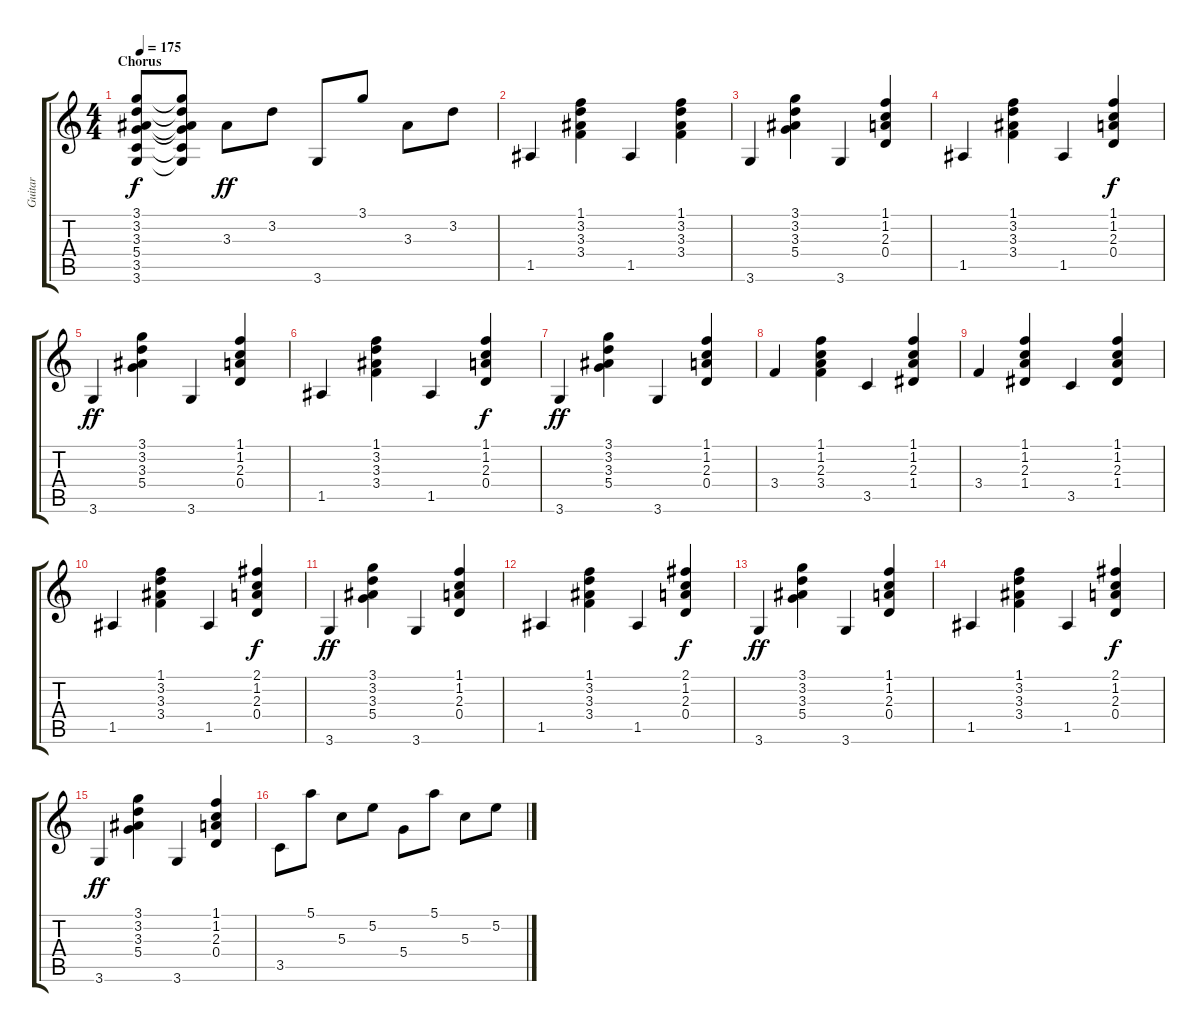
\track ("Guitar" "Guitar") {instrument acousticguitarsteel}
\staff {score tabs}
\tuning (E4 B3 G3 D3 A2 E2) {hide}
\ts (4 4)
\section ("" "Chorus")
\tempo 175
\clef g2
\ks c
(3.1{t} 3.2{t} 3.3{t} 5.4{t} 3.5{t} 3.6{t}).8{dy f} (3.1{t} 3.2{t} 3.3{t} 5.4{t} 3.5{t} 3.6{t}).8 3.3.8{dy ff volume 10} 3.2.8 3.6.8 3.1.8 3.3.8 3.2.8 |
1.5.4 (1.1 3.2 3.3 3.4).4 1.5.4 (1.1 3.2 3.3 3.4).4 |
3.6.4 (3.1 3.2 3.3 5.4).4 3.6.4 (1.1 1.2 2.3 0.4).4 |
1.5.4 (1.1 3.2 3.3 3.4).4 1.5.4 (1.1 1.2 2.3 0.4).4{dy f} |
3.6.4{dy ff} (3.1 3.2 3.3 5.4).4 3.6.4 (1.1 1.2 2.3 0.4).4 |
1.5.4 (1.1 3.2 3.3 3.4).4 1.5.4 (1.1 1.2 2.3 0.4).4{dy f} |
3.6.4{dy ff} (3.1 3.2 3.3 5.4).4 3.6.4 (1.1 1.2 2.3 0.4).4 |
3.4.4 (1.1 1.2 2.3 3.4).4 3.5.4 (1.1 1.2 2.3 1.4).4 |
3.4.4 (1.1 1.2 2.3 1.4).4 3.5.4 (1.1 1.2 2.3 1.4).4 |
1.5.4 (1.1 3.2 3.3 3.4).4 1.5.4 (2.1 1.2 2.3 0.4).4{dy f} |
3.6.4{dy ff} (3.1 3.2 3.3 5.4).4 3.6.4 (1.1 1.2 2.3 0.4).4 |
1.5.4 (1.1 3.2 3.3 3.4).4 1.5.4 (2.1 1.2 2.3 0.4).4{dy f} |
3.6.4{dy ff} (3.1 3.2 3.3 5.4).4 3.6.4 (1.1 1.2 2.3 0.4).4 |
1.5.4 (1.1 3.2 3.3 3.4).4 1.5.4 (2.1 1.2 2.3 0.4).4{dy f} |
3.6.4{dy ff} (3.1 3.2 3.3 5.4).4 3.6.4 (1.1 1.2 2.3 0.4).4 |
3.5.8 5.1.8 5.3.8 5.2.8 5.4.8 5.1.8 5.3.8 5.2.8
